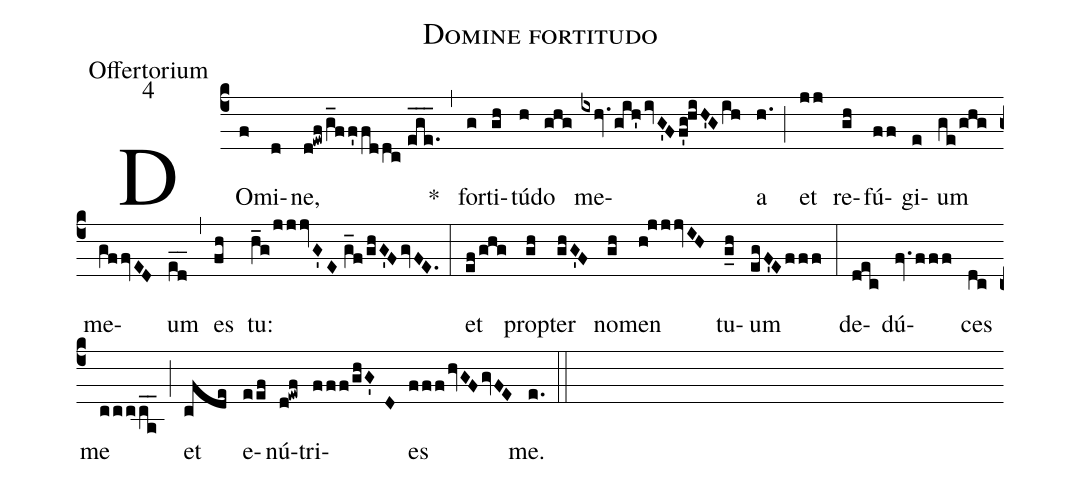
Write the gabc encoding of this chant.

name: Domine fortitudo;
office-part: Offertorium;
mode: 4;
%%
(c4) DO(f)mi(d)ne,(d!ewf/g_ff'fddc//e_g_e._) *(,) for(g)ti(gh)tú(h)do(ghg) me(ixhv.gih'ivG'Ff'g!hiH'Gih)a(h.) (;) et(jj) re(gh)fú(ff)gi(e)um(ge/ghg) me(gffvED)um(e_d_) (,) es(fh) tu:(h_g/jjjvG'E//g_f/ghG'FgvFE.) (:)
et(ef/ghg) prop(gh)ter(ghG'F) no(gh)men(h!jjjvIH) tu(g_h)um(egF'Efff) (:)
de(dec)dú(fv.fff)ces(dc) me(cccc_a_) (;) et(cfde) e(eef)nú(d!ewf)tri(fff/ghG'D)es(fffhvGFgvFE) me.(e.) (::)
